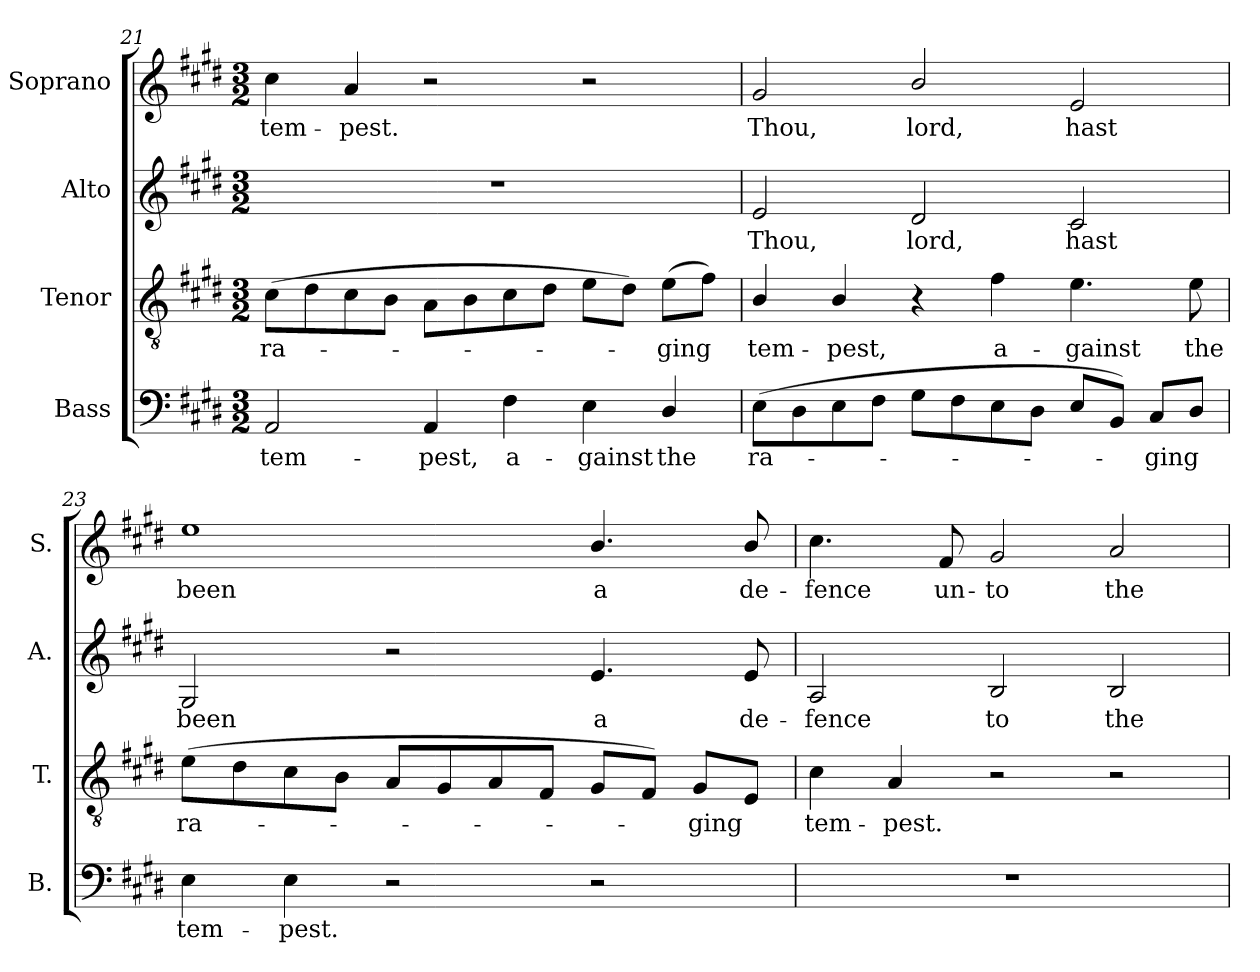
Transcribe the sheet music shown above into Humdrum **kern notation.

**kern	**text	**kern	**text	**kern	**text	**kern	**text
*part4	*part4	*part3	*part3	*part2	*part2	*part1	*part1
*staff4	*staff4	*staff3	*staff3	*staff2	*staff2	*staff1	*staff1
*I"Bass	*	*I"Tenor	*	*I"Alto	*	*I"Soprano	*
*I'B.	*	*I'T.	*	*I'A.	*	*I'S.	*
!!LO:LB:g=z
*clefF4	*	*clefGv2	*	*clefG2	*	*clefG2	*
*	*	*ITrd7c12	*	*	*	*	*
*k[f#c#g#d#]	*	*k[f#c#g#d#]	*	*k[f#c#g#d#]	*	*k[f#c#g#d#]	*
*E:	*	*E:	*	*E:	*	*E:	*
*M3/2	*	*M3/2	*	*M3/2	*	*M3/2	*
=21	=21	=21	=21	=21	=21	=21	=21
!	!LO:LY:b:color=#000000	!	!	!	!	!	!
!	!	!	!LO:LY:b:color=#000000	!LO:N:vis=1	!	!	!
!	!	!	!	!	!	!	!LO:LY:b:color=#000000
2AAi/	tem-	(8C#i\L	ra-	1.r	.	4cc#i\	tem-
.	.	8D#i\	.	.	.	.	.
!	!	!	!	!	!	!	!LO:LY:b:color=#000000
.	.	8C#i\	.	.	.	4ai/	-pest.
.	.	8BBi\J	.	.	.	.	.
!	!LO:LY:b:color=#000000	!	!	!	!	!	!
4AAi/	-pest,	8AAi\L	.	.	.	2r	.
.	.	8BBi\	.	.	.	.	.
!	!LO:LY:b:color=#000000	!	!	!	!	!	!
4F#i\	a-	8C#i\	.	.	.	.	.
.	.	8D#i\J	.	.	.	.	.
!	!LO:LY:b:color=#000000	!	!	!	!	!	!
4Ei\	-gainst	8Ei\L	.	.	.	2r	.
.	.	8D#i\J)	.	.	.	.	.
!	!LO:LY:b:color=#000000	!	!	!	!	!	!
!	!	!	!LO:LY:b:color=#000000	!	!	!	!
4D#i/	the	(8Ei\L	-ging	.	.	.	.
.	.	8F#i\J)	.	.	.	.	.
=22	=22	=22	=22	=22	=22	=22	=22
!	!LO:LY:b:color=#000000	!	!	!	!	!	!
!	!	!	!LO:LY:b:color=#000000	!	!	!	!
!	!	!	!	!	!LO:LY:b:color=#000000	!	!
!	!	!	!	!	!	!	!LO:LY:b:color=#000000
(8Ei\L	ra-	4BBi/	tem-	2ei/	Thou,	2g#i/	Thou,
8D#i\	.	.	.	.	.	.	.
!	!	!	!LO:LY:b:color=#000000	!	!	!	!
8Ei\	.	4BBi/	-pest,	.	.	.	.
8F#i\J	.	.	.	.	.	.	.
!	!	!	!	!	!LO:LY:b:color=#000000	!	!
!	!	!	!	!	!	!	!LO:LY:b:color=#000000
8G#i\L	.	4r	.	2d#i/	lord,	2bi/	lord,
8F#i\	.	.	.	.	.	.	.
!	!	!	!LO:LY:b:color=#000000	!	!	!	!
8Ei\	.	4F#i\	a-	.	.	.	.
8D#i\J	.	.	.	.	.	.	.
!	!	!	!LO:LY:b:color=#000000	!	!	!	!
!	!	!	!	!	!LO:LY:b:color=#000000	!	!
!	!	!	!	!	!	!	!LO:LY:b:color=#000000
8Ei/L	.	4.Ei\	-gainst	2c#i/	hast	2ei/	hast
8BBi/J)	.	.	.	.	.	.	.
!	!LO:LY:b:color=#000000	!	!	!	!	!	!
8C#i/L	-ging	.	.	.	.	.	.
!	!	!	!LO:LY:b:color=#000000	!	!	!	!
8D#i/J	.	8Ei\	the	.	.	.	.
=23	=23	=23	=23	=23	=23	=23	=23
!	!LO:LY:b:color=#000000	!	!	!	!	!	!
!	!	!	!LO:LY:b:color=#000000	!	!	!	!
!	!	!	!	!	!LO:LY:b:color=#000000	!	!
!	!	!	!	!	!	!	!LO:LY:b:color=#000000
4Ei\	tem-	(8Ei\L	ra-	2G#i/	been	1eei	been
.	.	8D#i\	.	.	.	.	.
!	!LO:LY:b:color=#000000	!	!	!	!	!	!
4Ei\	-pest.	8C#i\	.	.	.	.	.
.	.	8BBi\J	.	.	.	.	.
2r	.	8AAi/L	.	2r	.	.	.
.	.	8GG#i/	.	.	.	.	.
.	.	8AAi/	.	.	.	.	.
.	.	8FF#i/J	.	.	.	.	.
!	!	!	!	!	!LO:LY:b:color=#000000	!	!
!	!	!	!	!	!	!	!LO:LY:b:color=#000000
2r	.	8GG#i/L	.	4.ei/	a	4.bi/	a
.	.	8FF#i/J)	.	.	.	.	.
!	!	!	!LO:LY:b:color=#000000	!	!	!	!
.	.	8GG#i/L	-ging	.	.	.	.
!	!	!	!	!	!LO:LY:b:color=#000000	!	!
!	!	!	!	!	!	!	!LO:LY:b:color=#000000
.	.	8EEi/J	.	8ei/	de-	8bi/	de-
!!LO:LB:g=z
=24	=24	=24	=24	=24	=24	=24	=24
!LO:N:vis=1	!	!	!	!	!	!	!
!	!	!	!LO:LY:b:color=#000000	!	!	!	!
!	!	!	!	!	!LO:LY:b:color=#000000	!	!
!	!	!	!	!	!	!	!LO:LY:b:color=#000000
1.r	.	4C#i\	tem-	2Ai/	-fence	4.cc#i\	-fence
!	!	!	!LO:LY:b:color=#000000	!	!	!	!
.	.	4AAi/	-pest.	.	.	.	.
!	!	!	!	!	!	!	!LO:LY:b:color=#000000
.	.	.	.	.	.	8f#i/	un-
!	!	!	!	!	!LO:LY:b:color=#000000	!	!
!	!	!	!	!	!	!	!LO:LY:b:color=#000000
.	.	2r	.	2Bi/	to	2g#i/	-to
!	!	!	!	!	!LO:LY:b:color=#000000	!	!
!	!	!	!	!	!	!	!LO:LY:b:color=#000000
.	.	2r	.	2Bi/	the	2ai/	the
=	=	=	=	=	=	=	=
*-	*-	*-	*-	*-	*-	*-	*-
